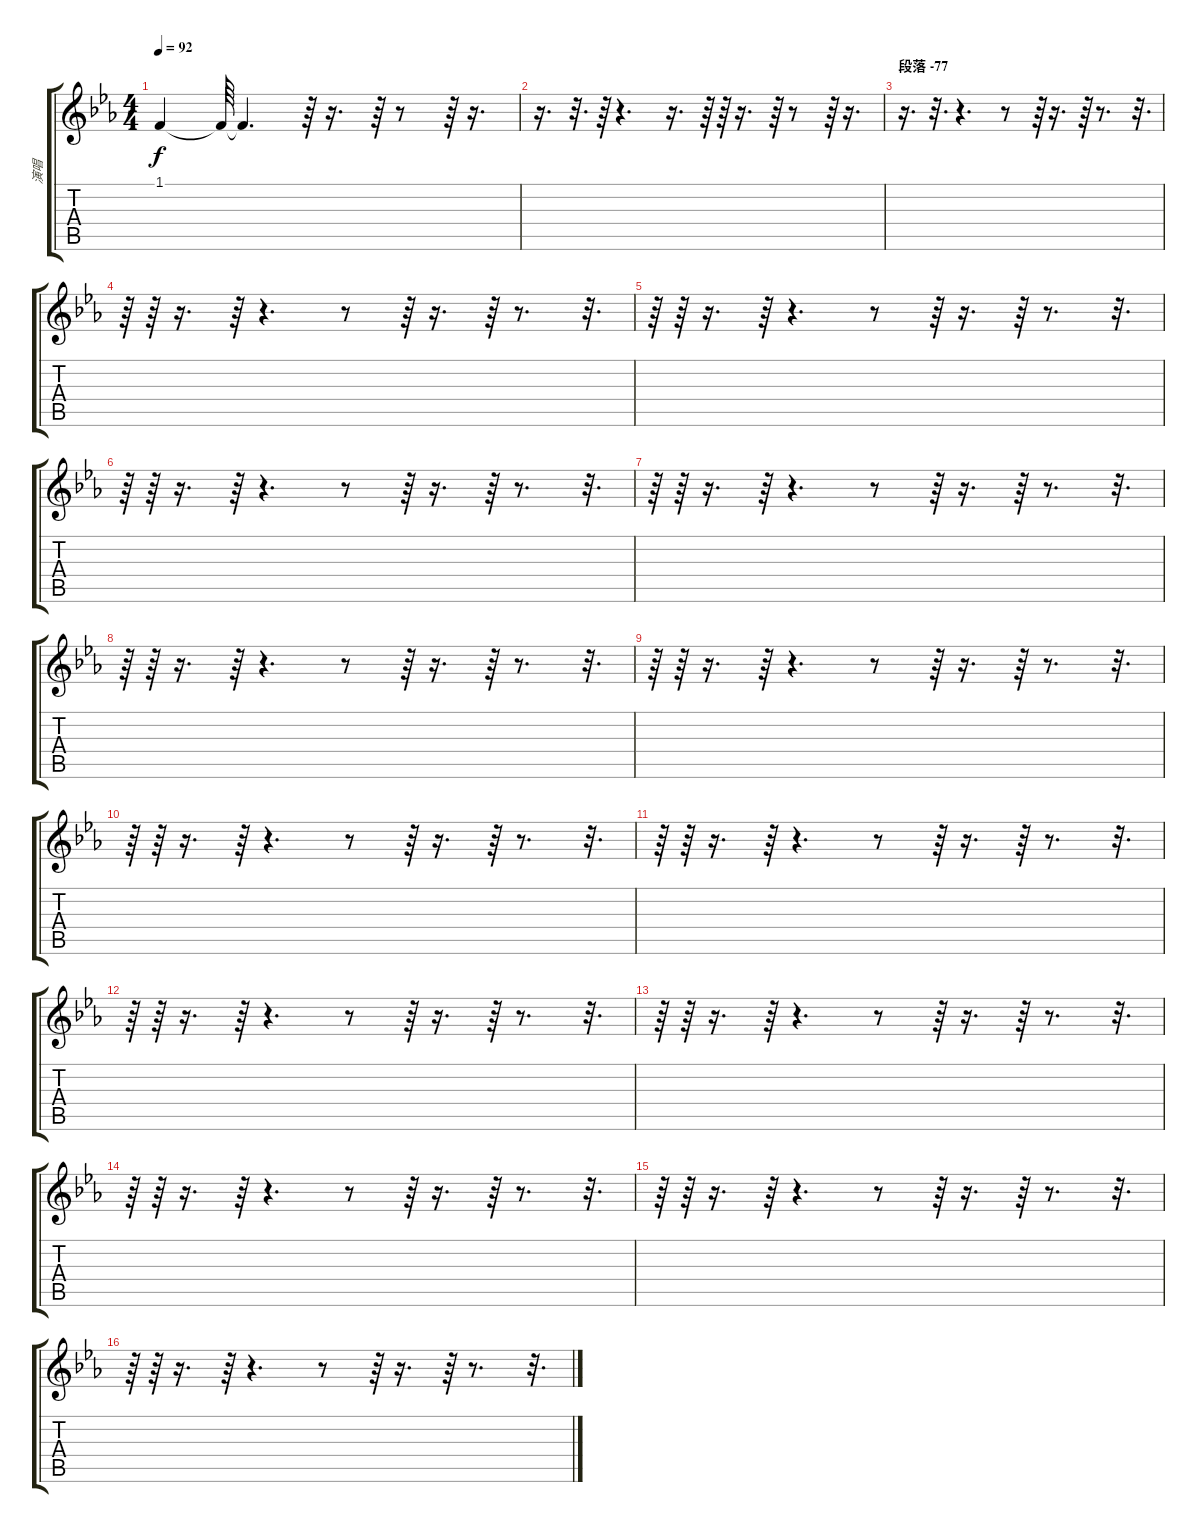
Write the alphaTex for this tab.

\track ("演唱" "演唱") {instrument acousticgrandpiano}
\staff {score tabs}
\tuning (E4 B3 G3 D3 A2 E2) {hide}
\ts (4 4)
\tempo 92
\clef g2
\ks eb
1.1{t}.4{dy f} 1.1{t}.64 1.1{t}.4{d} r.64 r.16{d} r.64 r.8 r.64 r.16{d} |
r.16{d} r.32{d} r.64 r.4{d} r.16{d} r.64 r.64 r.16{d} r.64 r.8 r.64 r.16{d} |
\section ("" "段落 -77")
r.16{d} r.32{d} r.4{d} r.8 r.64 r.16{d} r.64 r.8{d} r.32{d} |
r.64 r.64 r.16{d} r.64 r.4{d} r.8 r.64 r.16{d} r.64 r.8{d} r.32{d} |
r.64 r.64 r.16{d} r.64 r.4{d} r.8 r.64 r.16{d} r.64 r.8{d} r.32{d} |
r.64 r.64 r.16{d} r.64 r.4{d} r.8 r.64 r.16{d} r.64 r.8{d} r.32{d} |
r.64 r.64 r.16{d} r.64 r.4{d} r.8 r.64 r.16{d} r.64 r.8{d} r.32{d} |
r.64 r.64 r.16{d} r.64 r.4{d} r.8 r.64 r.16{d} r.64 r.8{d} r.32{d} |
r.64 r.64 r.16{d} r.64 r.4{d} r.8 r.64 r.16{d} r.64 r.8{d} r.32{d} |
r.64 r.64 r.16{d} r.64 r.4{d} r.8 r.64 r.16{d} r.64 r.8{d} r.32{d} |
r.64 r.64 r.16{d} r.64 r.4{d} r.8 r.64 r.16{d} r.64 r.8{d} r.32{d} |
r.64 r.64 r.16{d} r.64 r.4{d} r.8 r.64 r.16{d} r.64 r.8{d} r.32{d} |
r.64 r.64 r.16{d} r.64 r.4{d} r.8 r.64 r.16{d} r.64 r.8{d} r.32{d} |
r.64 r.64 r.16{d} r.64 r.4{d} r.8 r.64 r.16{d} r.64 r.8{d} r.32{d} |
r.64 r.64 r.16{d} r.64 r.4{d} r.8 r.64 r.16{d} r.64 r.8{d} r.32{d} |
r.64 r.64 r.16{d} r.64 r.4{d} r.8 r.64 r.16{d} r.64 r.8{d} r.32{d}
